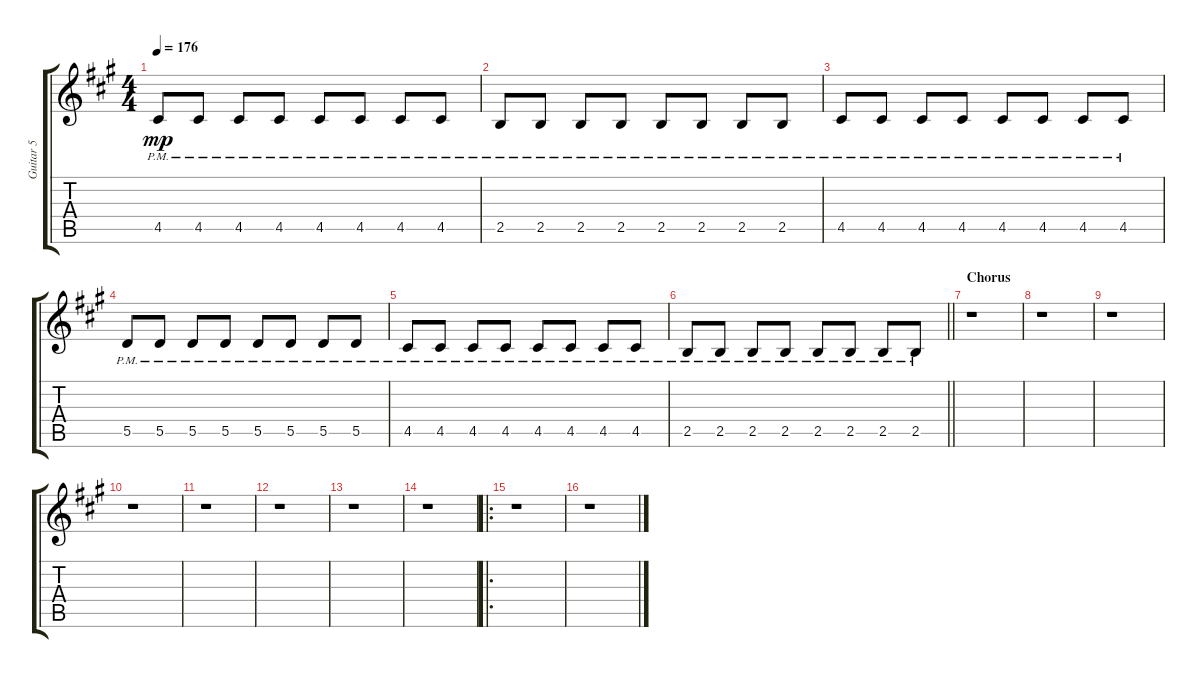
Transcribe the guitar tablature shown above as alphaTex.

\track ("Guitar 5" "Guitar 5") {instrument distortionguitar}
\staff {score tabs}
\tuning (E4 B3 G3 D3 A2 D2) {hide}
\ts (4 4)
\tempo 176
\clef g2
\ks a
4.5{pm}.8{dy mp} 4.5{pm}.8 4.5{pm}.8 4.5{pm}.8 4.5{pm}.8 4.5{pm}.8 4.5{pm}.8 4.5{pm}.8 |
2.5{pm}.8 2.5{pm}.8 2.5{pm}.8 2.5{pm}.8 2.5{pm}.8 2.5{pm}.8 2.5{pm}.8 2.5{pm}.8 |
4.5{pm}.8 4.5{pm}.8 4.5{pm}.8 4.5{pm}.8 4.5{pm}.8 4.5{pm}.8 4.5{pm}.8 4.5{pm}.8 |
5.5{pm}.8 5.5{pm}.8 5.5{pm}.8 5.5{pm}.8 5.5{pm}.8 5.5{pm}.8 5.5{pm}.8 5.5{pm}.8 |
4.5{pm}.8 4.5{pm}.8 4.5{pm}.8 4.5{pm}.8 4.5{pm}.8 4.5{pm}.8 4.5{pm}.8 4.5{pm}.8 |
\barLineRight lightlight
2.5{pm}.8 2.5{pm}.8 2.5{pm}.8 2.5{pm}.8 2.5{pm}.8 2.5{pm}.8 2.5{pm}.8 2.5{pm}.8 |
\section ("" "Chorus")
r.1 |
r.1 |
r.1 |
r.1 |
r.1 |
r.1 |
r.1 |
r.1 |
\ro
r.1 |
r.1
